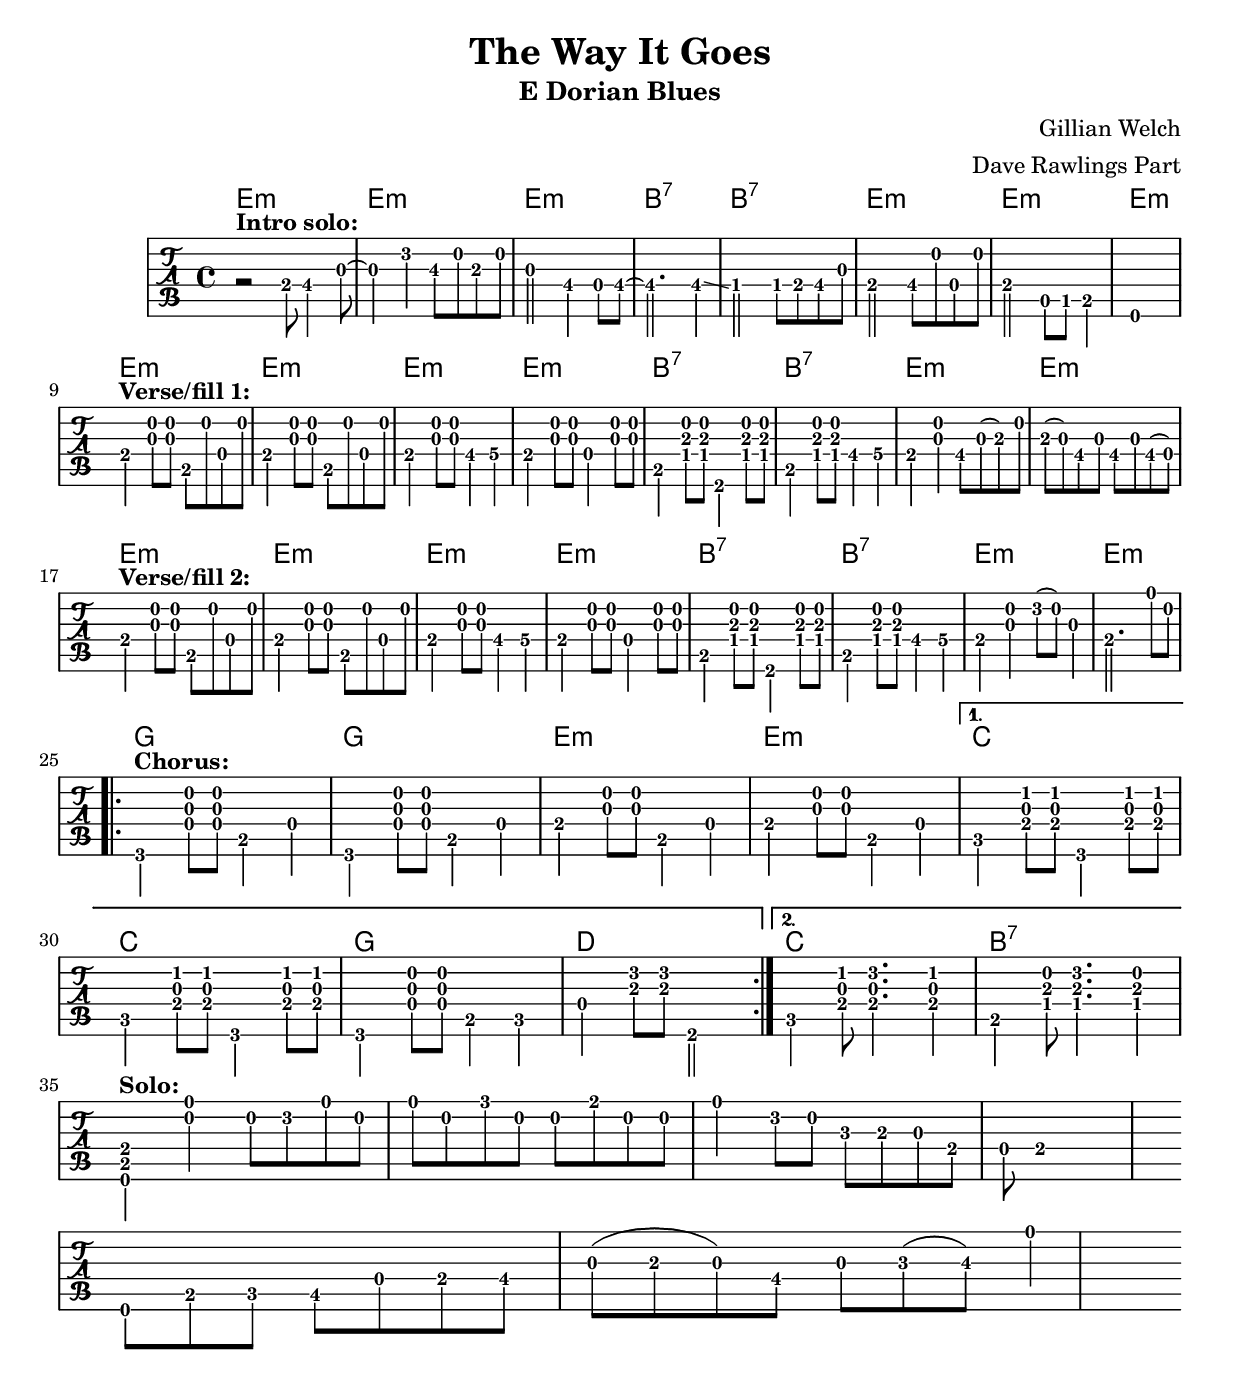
% 
% 
%
\version "2.19.15"
\include "english.ly"
\include "articulate.ly"
\header {
  title = "The Way It Goes"
  subtitle = "E Dorian Blues"
  arranger = "Dave Rawlings Part"
  composer = "Gillian Welch"
}

\layout { \override Voice.StringNumber #'stencil = ##f }

\include "predefined-guitar-fretboards.ly"

chord_music = {
  \time 4/4
   \chordmode  {
    e1:m
    e1:m 
    e1:m 
    b:7
    b:7
    e1:m
    e1:m
    e1:m
    e1:m
    e1:m
    e1:m
    e1:m
    b:7
    b:7
    e1:m
    e1:m
    e1:m
    e1:m
    e1:m
    e1:m
    b:7
    b:7
    e1:m
    e1:m
      \repeat  volta 2 {
    g1 g1 e1:m e1:m
      }
        \alternative {
      { c1 c1 g1 d1 }
      { c1 b:7}
    }
   } 
}

music = {
  \time 4/4
  \stemDown
   \relative c {
  \override Beam.concaveness = #10000
  \set TabStaff.minimumFret = #0
   r2^\markup { \bold "Intro solo:" } e8 fs4 g8 ~ | 
   g4  d'4 b8\3 b\2 a\3 b\2 |
   g2\3 fs4\3 d8 fs8\3 ~ |
   fs2.\3 fs4\3 \glissando  |
   ds2 ds8 e  fs g | 
   e2  fs8 b d, b' |
   e,2 a,8 as b4 |
   e,1 |
   \break
   e'4^\markup { \bold "Verse/fill 1:" } <g b>8 <g b>8 b, b' d, b' |
   e,4 <g b>8 <g b>8 b, b' d, b' |
   e,4 <g b>8 <g b>8 fs4  g\4 |
   e4 <g b>8 <g b>8 d4 <g b>8 <g b>8 |
   b,4 <ds a' b>8 <ds a' b>8 fs,4  <ds' a' b>8 <ds a' b>8  |
   b4 <ds a' b>8 <ds a' b>8 fs4 g\4 |
   e <g b> fs8 g( a) b |
   a( g)  fs g fs g fs( d) |  
   \break
   e4^\markup { \bold "Verse/fill 2:" } <g b>8 <g b>8 b, b' d, b' |
   e,4 <g b>8 <g b>8 b, b' d, b' |
   e,4 <g b>8 <g b>8 fs4  g\4 |
   e4 <g b>8 <g b>8 d4 <g b>8 <g b>8 |
   b,4 <ds a' b>8 <ds a' b>8 fs,4  <ds' a' b>8 <ds a' b>8  |
   b4 <ds a' b>8 <ds a' b>8 fs4 g\4 |
   
   e <g b> d'8( b) g4  |
   e2. e'8 b |  
   \break
   \repeat  volta 2 {
   g,4^\markup { \bold "Chorus:" } <d' g b>8 <d g b>  b4 d |
   g,4 <d' g b>8 <d g b>  b4 d |
   e4 <g b>8 <g b> b,4 d |  
   e4 <g b>8 <g b> b,4 d |  
   }
    \alternative {
      { c4 <e g c>8 <e g c>8 g,4 <e' g c>8 <e g c> |
        c4 <e g c>8 <e g c>8 g,4 <e' g c>8 <e g c> |
        g,4 <d' g b>8 <d g b>8 b4 c |
       d4 <a' d>8 <a d> fs,2 | }
      { c'4 <e g c>8 <e g d'>4. <e g c>4 |
         b4 <ds a' b>8 <ds a' d>4. <ds a' b>4 |   
     }
    }
   \break
   <e, b' e>4^\markup { \bold "Solo:" } <b'' e>4 b8 d e8 b8 e8 b  g' b, b fs'  b, b e4  | 
    d8 b as a g e d8 | e1 
   \break
   e,8  b' c cs d e fs g( a g) fs g as( b\3) e4 | 
   
   }
}


<<
\new ChordNames {
  \chord_music 
}

\new TabStaff {
    \tabFullNotation
    \music
}
>>

\score {
  \unfoldRepeats \articulate
     \music
    \midi {
	\tempo 4 = 130
  }
} 


